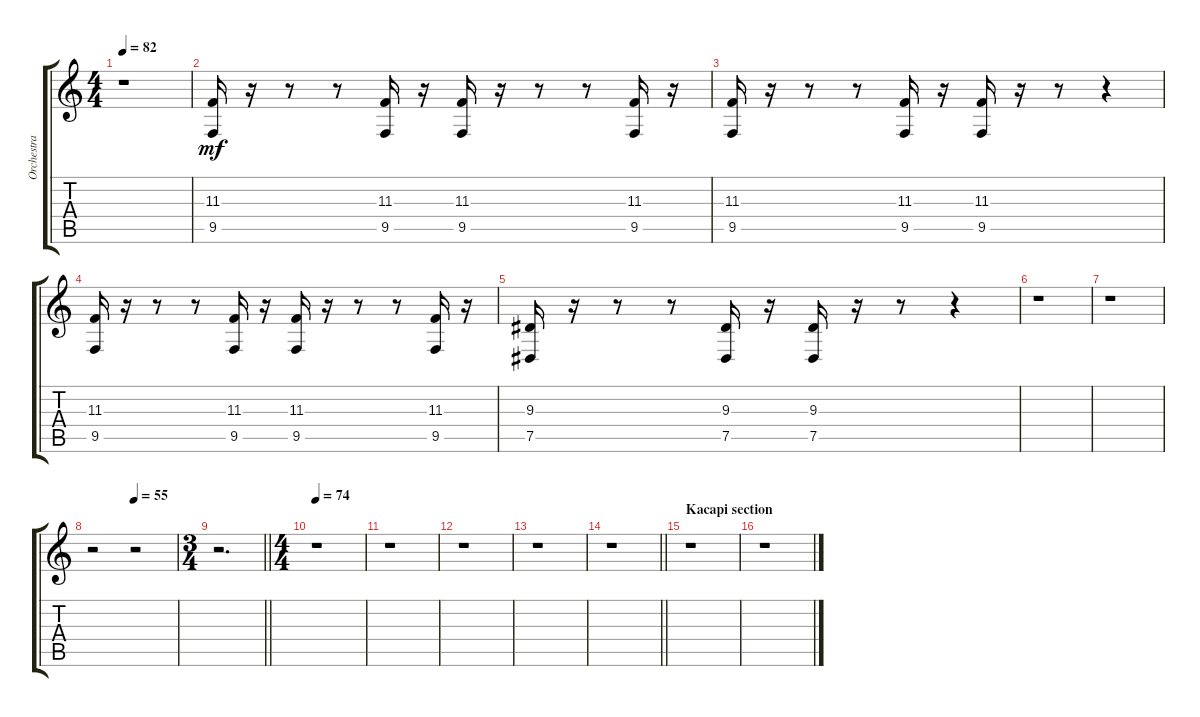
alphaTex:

\track ("Orchestra Hit" "Orchestra ") {instrument orchestrahit}
\staff {score tabs}
\tuning (Eb4 Bb3 Gb3 Db3 Ab2 Eb2) {hide}
\ts (4 4)
\tempo 82
\clef g2
\ks c
r.1{dy f} |
(11.3 9.5).16{dy mf volume 10} r.16 r.8 r.8 (11.3 9.5).16 r.16 (11.3 9.5).16 r.16 r.8 r.8 (11.3 9.5).16 r.16 |
(11.3 9.5).16 r.16 r.8 r.8 (11.3 9.5).16 r.16 (11.3 9.5).16 r.16 r.8 r.4 |
(11.3 9.5).16 r.16 r.8 r.8 (11.3 9.5).16 r.16 (11.3 9.5).16 r.16 r.8 r.8 (11.3 9.5).16 r.16 |
(9.3 7.5).16 r.16 r.8 r.8 (9.3 7.5).16 r.16 (9.3 7.5).16 r.16 r.8 r.4 |
r.1 |
r.1 |
\tempo (55 0.5)
r.2 r.2 |
\ts (3 4)
\barLineRight lightlight
r.2{d} |
\ts (4 4)
\section ("" "")
\tempo 74
r.1 |
r.1 |
r.1 |
r.1 |
\barLineRight lightlight
r.1 |
\section ("" "Kacapi section")
r.1 |
r.1
